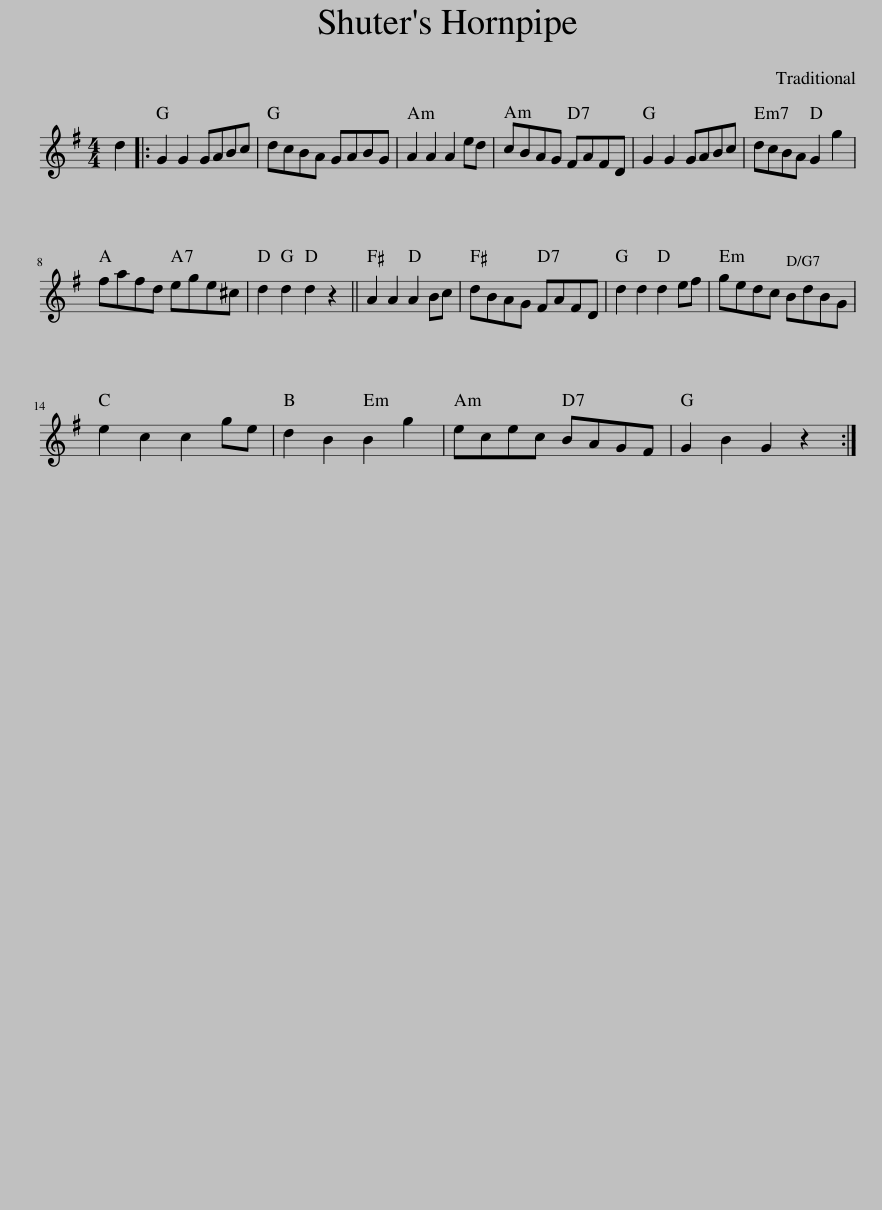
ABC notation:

X:1
L:1/8
M:4/4
I:linebreak $
K:G
V:1 treble
V:1
 d2 |: G2 G2 GABc | dcBA GABG | A2 A2 A2 ed | cBAG FAFD | %5
 G2 G2 GABc | dcBA G2 g2 |$ fafd ege^c | d2 d2 d2 z2 || A2 A2 A2 Bc | %10
 dBAG FAFD | d2 d2 d2 ef | gedc BdBG |$ e2 c2 c2 ge | d2 B2 B2 g2 | %15
 ecec BAGF | G2 B2 G2 z2 :| %17
